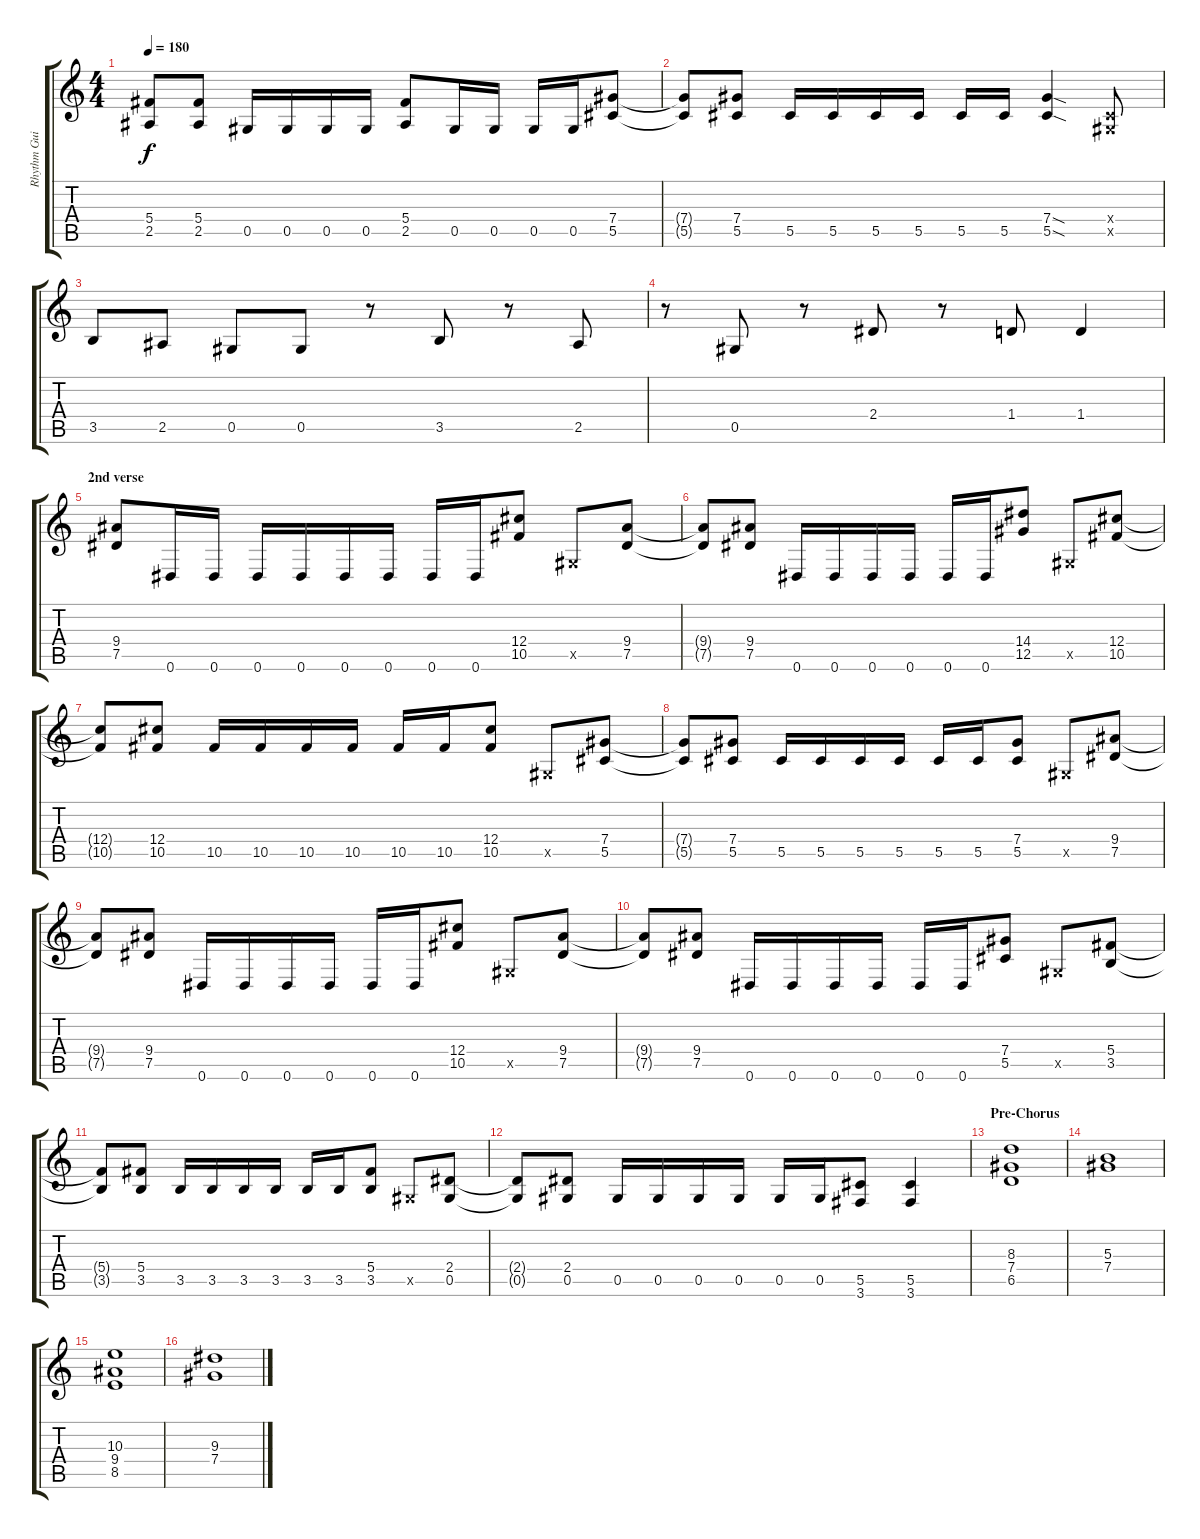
\track ("Rhythm Guitar" "Rhythm Gui") {instrument distortionguitar}
\staff {score tabs}
\tuning (Eb4 Bb3 Gb3 Db3 Ab2 Eb2) {hide}
\ts (4 4)
\tempo 180
\clef g2
\ks c
(5.4{t} 2.5{t}).8{dy f} (5.4 2.5).8 0.5.16 0.5.16 0.5.16 0.5.16 (5.4 2.5).8 0.5.16 0.5.16 0.5.16 0.5.16 (7.4 5.5).8 |
(7.4{t} 5.5{t}).8 (7.4 5.5).8 5.5.16 5.5.16 5.5.16 5.5.16 5.5.16 5.5.16 (7.4{sod} 5.5{sod}).4 (0.4{x} 0.5{x}).8 |
3.5.8 2.5.8 0.5.8 0.5.8 r.8 3.5.8 r.8 2.5.8 |
r.8 0.5.8 r.8 2.4.8 r.8 1.4.8 1.4.4 |
\section ("" "2nd verse")
(9.4 7.5).8 0.6.16 0.6.16 0.6.16 0.6.16 0.6.16 0.6.16 0.6.16 0.6.16 (12.4 10.5).8 0.5{x}.8 (9.4 7.5).8 |
(9.4{t} 7.5{t}).8 (9.4 7.5).8 0.6.16 0.6.16 0.6.16 0.6.16 0.6.16 0.6.16 (14.4 12.5).8 0.5{x}.8 (12.4 10.5).8 |
(12.4{t} 10.5{t}).8 (12.4 10.5).8 10.5.16 10.5.16 10.5.16 10.5.16 10.5.16 10.5.16 (12.4 10.5).8 0.5{x}.8 (7.4 5.5).8 |
(7.4{t} 5.5{t}).8 (7.4 5.5).8 5.5.16 5.5.16 5.5.16 5.5.16 5.5.16 5.5.16 (7.4 5.5).8 0.5{x}.8 (9.4 7.5).8 |
(9.4{t} 7.5{t}).8 (9.4 7.5).8 0.6.16 0.6.16 0.6.16 0.6.16 0.6.16 0.6.16 (12.4 10.5).8 0.5{x}.8 (9.4 7.5).8 |
(9.4{t} 7.5{t}).8 (9.4 7.5).8 0.6.16 0.6.16 0.6.16 0.6.16 0.6.16 0.6.16 (7.4 5.5).8 0.5{x}.8 (5.4 3.5).8 |
(5.4{t} 3.5{t}).8 (5.4 3.5).8 3.5.16 3.5.16 3.5.16 3.5.16 3.5.16 3.5.16 (5.4 3.5).8 0.5{x}.8 (2.4 0.5).8 |
(2.4{t} 0.5{t}).8 (2.4 0.5).8 0.5.16 0.5.16 0.5.16 0.5.16 0.5.16 0.5.16 (5.5 3.6).8 (5.5 3.6).4 |
\section ("" "Pre-Chorus")
(8.3 7.4 6.5).1 |
(5.3 7.4).1 |
(10.3 9.4 8.5).1 |
(9.3 7.4).1
